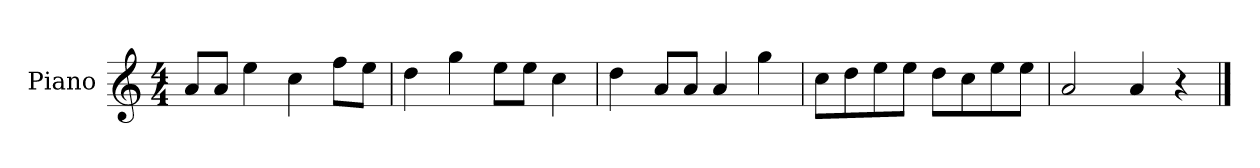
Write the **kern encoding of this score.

**kern
*part1
*staff1
*I"Piano
*I'P-no
*clefG2
*k[]
*M4/4
*MM90
=1
8a/L
8a/J
4ee\
4cc\
8ff\L
8ee\J
=2
4dd\
4gg\
8ee\L
8ee\J
4cc\
=3
4dd\
8a/L
8a/J
4a/
4gg\
=4
8cc\L
8dd\
8ee\
8ee\J
8dd\L
8cc\
8ee\
8ee\J
=5
2a/
4a/
4r
==
*-
